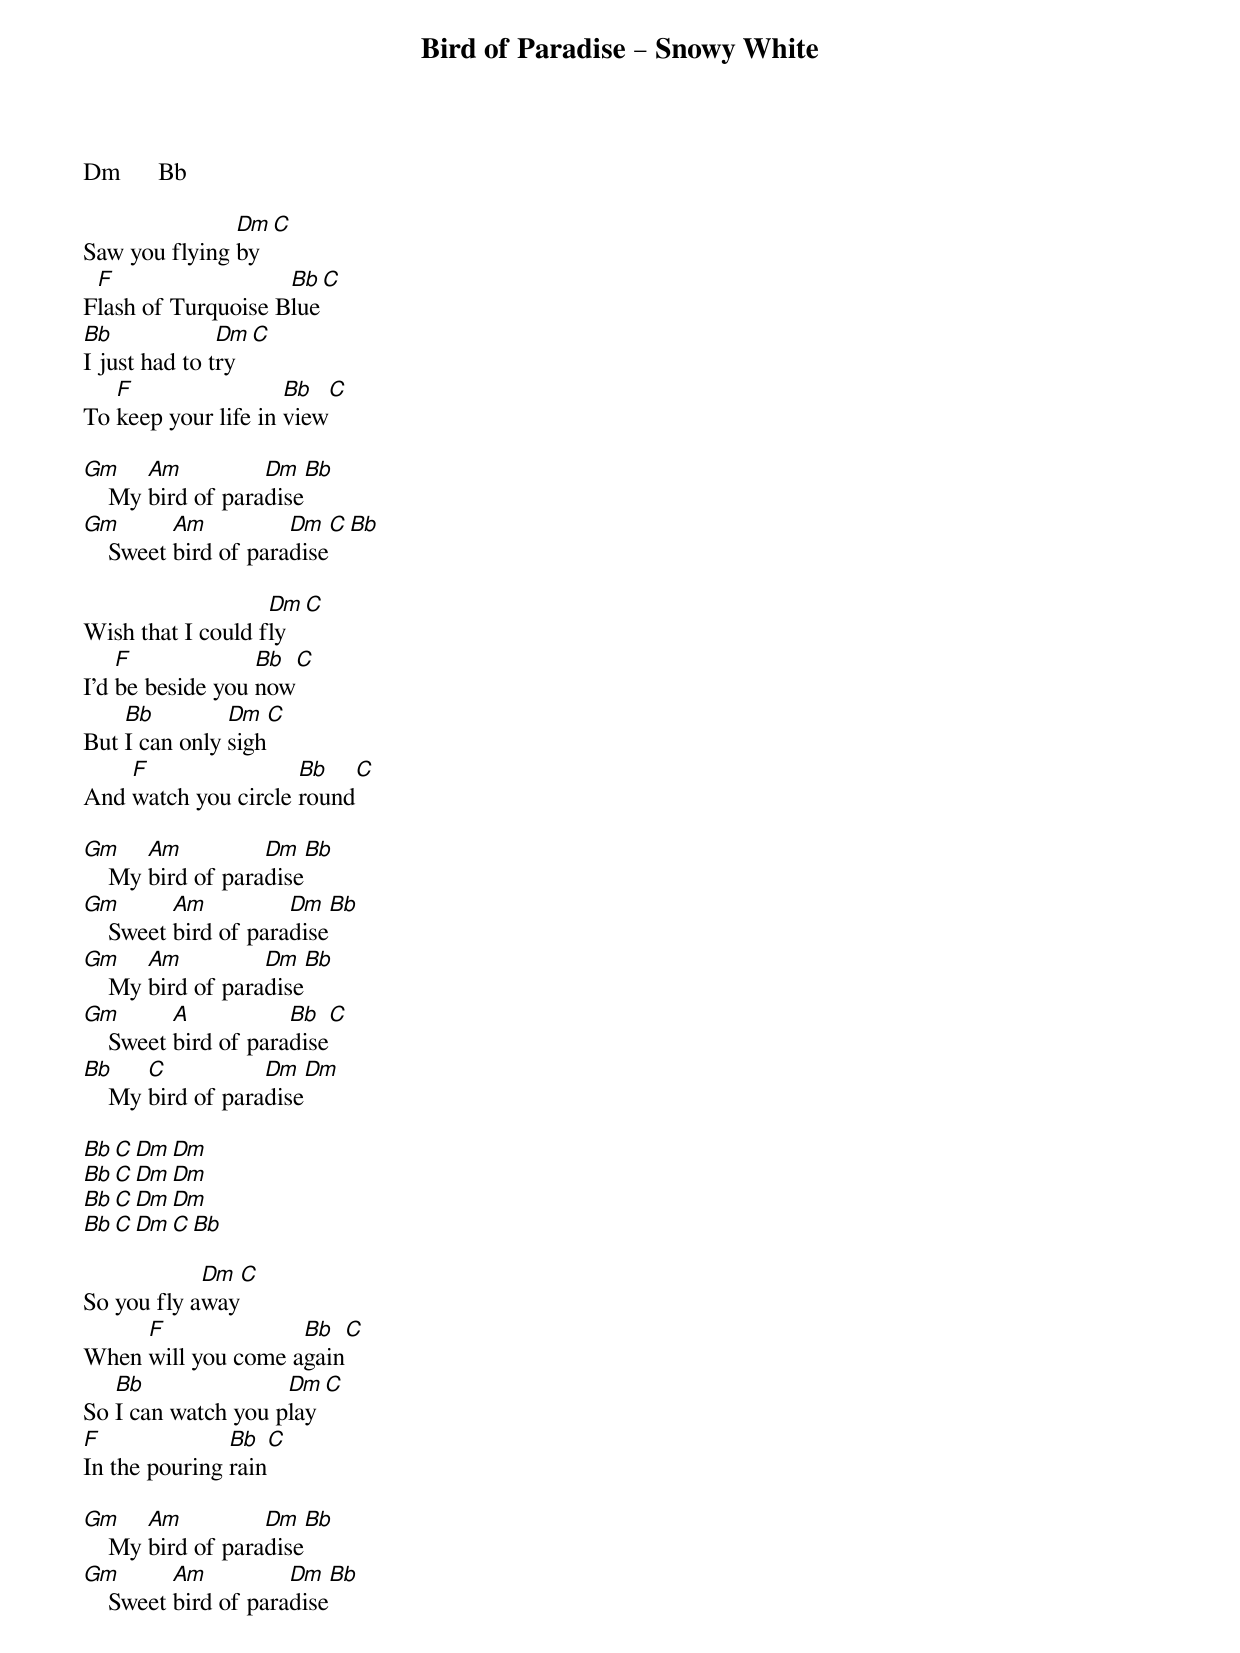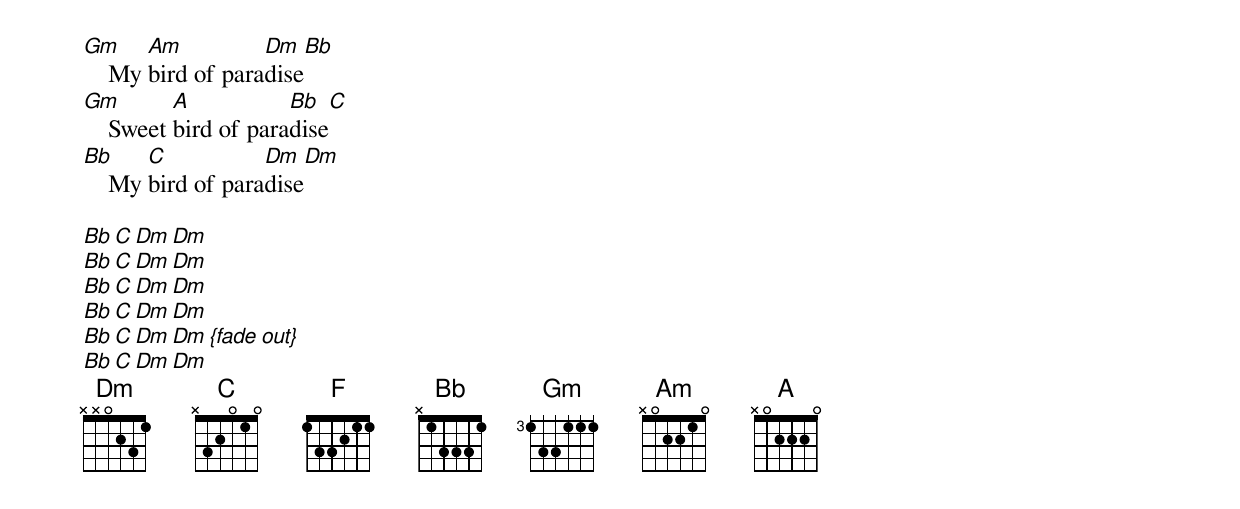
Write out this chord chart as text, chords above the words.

Bird of Paradise – Snowy White

Dm      Bb

               Dm    C
Saw you flying by
 F                  Bb      C
Flash of Turquoise Blue
Bb             Dm     C
I just had to try
   F                 Bb      C
To keep your life in view

Gm     Am          Dm     Bb
    My bird of paradise
Gm        Am          Dm    C   Bb
    Sweet bird of paradise

                   Dm    C
Wish that I could fly
    F             Bb     C
I'd be beside you now
    Bb         Dm      C
But I can only sigh
    F                Bb        C
And watch you circle round

Gm     Am          Dm      Bb
    My bird of paradise
Gm        Am          Dm    Bb
    Sweet bird of paradise
Gm     Am          Dm     Bb
    My bird of paradise
Gm        A           Bb     C
    Sweet bird of paradise
Bb     C           Dm      Dm
    My bird of paradise

Bb     C     Dm     Dm
Bb     C     Dm     Dm
Bb     C     Dm     Dm
Bb     C     Dm     C      Bb

            Dm    C
So you fly away
     F              Bb      C
When will you come again
   Bb               Dm     C
So I can watch you play
F              Bb         C
In the pouring rain

Gm     Am          Dm     Bb
    My bird of paradise
Gm        Am          Dm     Bb
    Sweet bird of paradise
Gm     Am          Dm     Bb
    My bird of paradise
Gm        A           Bb     C
    Sweet bird of paradise
Bb     C           Dm      Dm
    My bird of paradise

Bb     C     Dm     Dm
Bb     C     Dm     Dm
Bb     C     Dm     Dm
Bb     C     Dm     Dm
Bb     C     Dm     Dm   {fade out}
Bb     C     Dm     Dm
